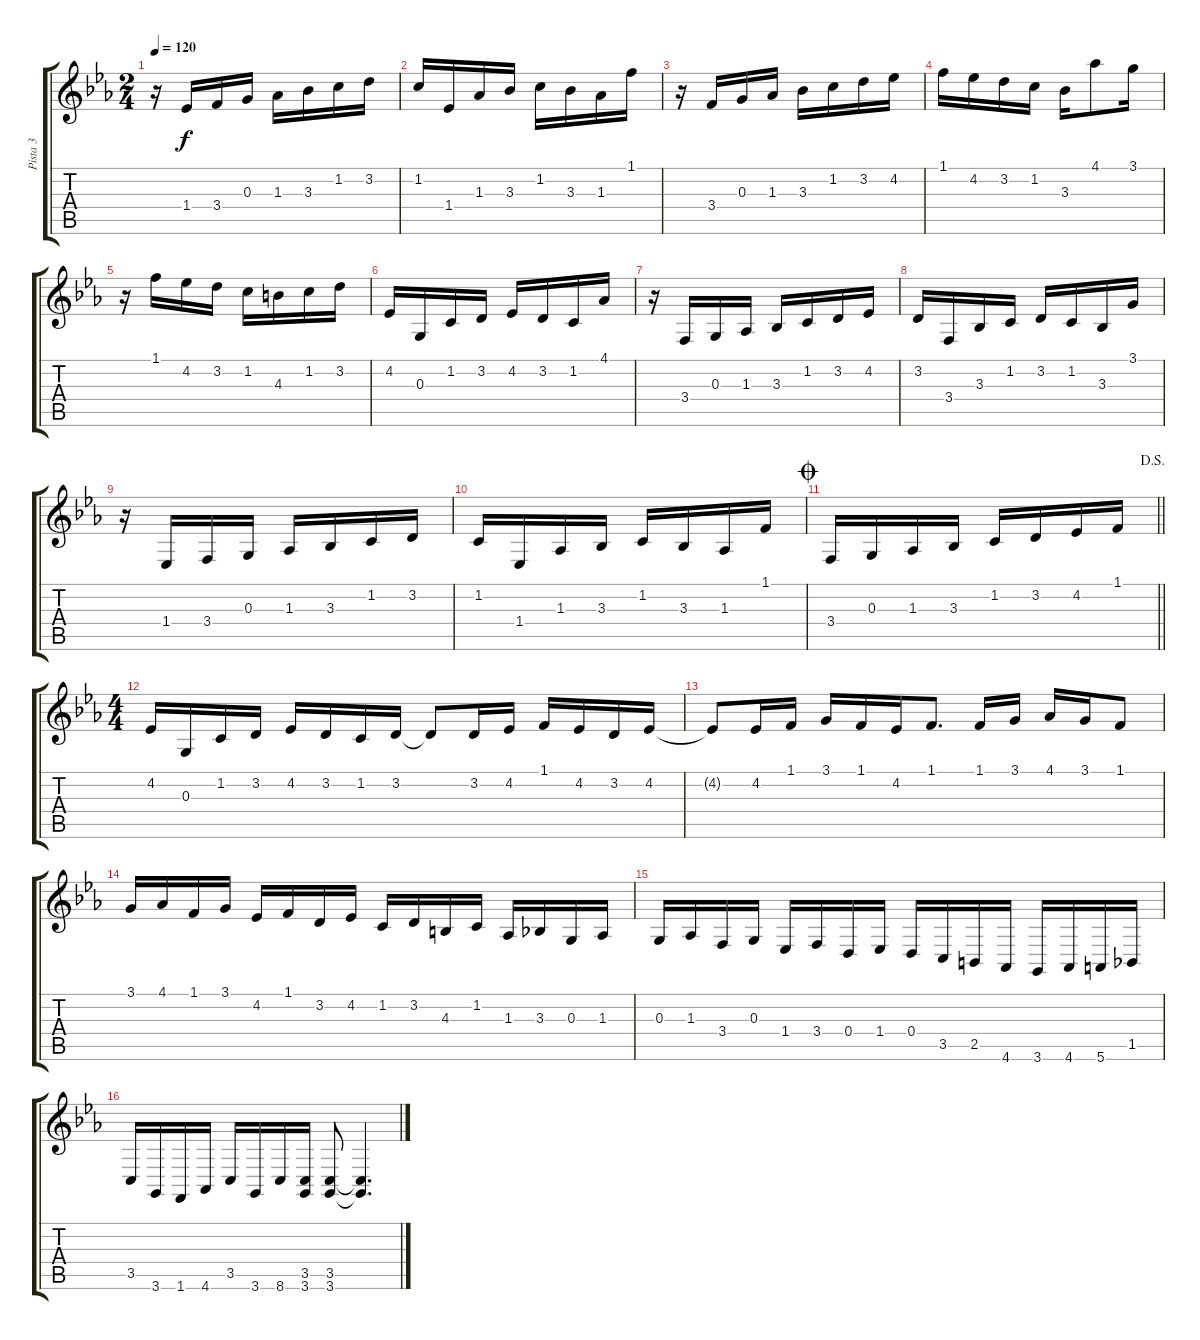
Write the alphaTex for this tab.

\track ("Pista 3" "Pista 3") {instrument stringensemble1}
\staff {score tabs}
\tuning (E4 B3 G3 D3 A2 E2) {hide}
\ts (2 4)
\tempo 120
\clef g2
\ks cminor
r.16{ot 8vb dy f} 1.4.16{ot 8vb} 3.4.16{ot 8vb} 0.3.16{ot 8vb} 1.3.16{ot 8vb} 3.3.16{ot 8vb} 1.2.16{ot 8vb} 3.2.16{ot 8vb} |
1.2.16{ot 8vb} 1.4.16{ot 8vb} 1.3.16{ot 8vb} 3.3.16{ot 8vb} 1.2.16{ot 8vb} 3.3.16{ot 8vb} 1.3.16{ot 8vb} 1.1.16{ot 8vb} |
r.16{ot 8vb} 3.4.16{ot 8vb} 0.3.16{ot 8vb} 1.3.16{ot 8vb} 3.3.16{ot 8vb} 1.2.16{ot 8vb} 3.2.16{ot 8vb} 4.2.16{ot 8vb} |
1.1.16{ot 8vb} 4.2.16{ot 8vb} 3.2.16{ot 8vb} 1.2.16{ot 8vb} 3.3.16{ot 8vb} 4.1.8{ot 8vb} 3.1.16{ot 8vb} |
r.16{ot 8vb} 1.1.16{ot 8vb} 4.2.16{ot 8vb} 3.2.16{ot 8vb} 1.2.16{ot 8vb} 4.3.16{ot 8vb} 1.2.16{ot 8vb} 3.2.16{ot 8vb} |
4.2.16 0.3.16 1.2.16 3.2.16 4.2.16 3.2.16 1.2.16 4.1.16 |
r.16 3.4.16 0.3.16 1.3.16 3.3.16 1.2.16 3.2.16 4.2.16 |
3.2.16 3.4.16 3.3.16 1.2.16 3.2.16 1.2.16 3.3.16 3.1.16 |
r.16 1.4.16 3.4.16 0.3.16 1.3.16 3.3.16 1.2.16 3.2.16 |
1.2.16 1.4.16 1.3.16 3.3.16 1.2.16 3.3.16 1.3.16 1.1.16 |
\jump coda
\jump dalsegno
\barLineRight lightlight
3.4.16 0.3.16 1.3.16 3.3.16 1.2.16 3.2.16 4.2.16 1.1.16 |
\ts (4 4)
4.2.16 0.3.16 1.2.16 3.2.16 4.2.16 3.2.16 1.2.16 3.2.16 3.2{t}.8 3.2.16 4.2.16 1.1.16 4.2.16 3.2.16 4.2.16 |
4.2{t}.8 4.2.16 1.1.16 3.1.16 1.1.16 4.2.16 1.1.8{d} 1.1.16 3.1.16 4.1.16 3.1.16 1.1.8 |
3.1.16 4.1.16 1.1.16 3.1.16 4.2.16 1.1.16 3.2.16 4.2.16 1.2.16 3.2.16 4.3.16 1.2.16 1.3.16 3.3.16 0.3.16 1.3.16 |
0.3.16 1.3.16 3.4.16 0.3.16 1.4.16 3.4.16 0.4.16 1.4.16 0.4.16 3.5.16 2.5.16 4.6.16 3.6.16 4.6.16 5.6.16 1.5.16 |
3.5.16 3.6.16 1.6.16 4.6.16 3.5.16 3.6.16 8.6.16 (3.5 3.6).16 (3.5 3.6).8 (3.5{t} 3.6{t}).4{d}
